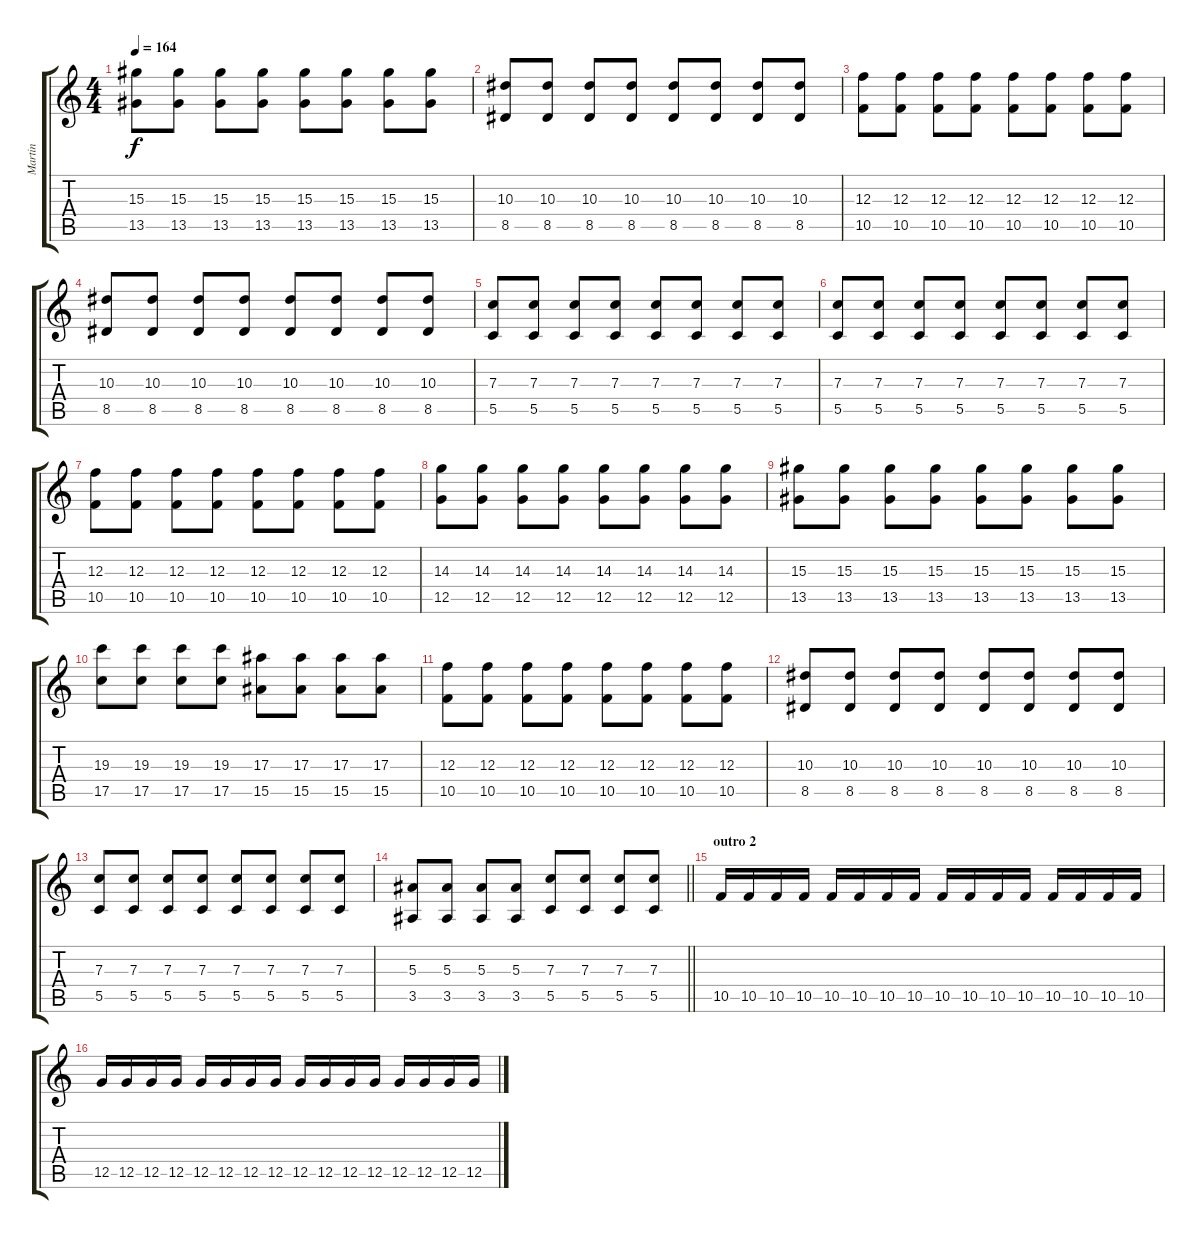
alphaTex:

\track ("Martin" "Martin") {instrument distortionguitar}
\staff {score tabs}
\tuning (D4 A3 F3 C3 G2 C2) {hide}
\ts (4 4)
\tempo 164
\clef g2
\ks c
(15.3 13.5).8{dy f} (15.3 13.5).8 (15.3 13.5).8 (15.3 13.5).8 (15.3 13.5).8 (15.3 13.5).8 (15.3 13.5).8 (15.3 13.5).8 |
(10.3 8.5).8 (10.3 8.5).8 (10.3 8.5).8 (10.3 8.5).8 (10.3 8.5).8 (10.3 8.5).8 (10.3 8.5).8 (10.3 8.5).8 |
(12.3 10.5).8 (12.3 10.5).8 (12.3 10.5).8 (12.3 10.5).8 (12.3 10.5).8 (12.3 10.5).8 (12.3 10.5).8 (12.3 10.5).8 |
(10.3 8.5).8 (10.3 8.5).8 (10.3 8.5).8 (10.3 8.5).8 (10.3 8.5).8 (10.3 8.5).8 (10.3 8.5).8 (10.3 8.5).8 |
(7.3 5.5).8 (7.3 5.5).8 (7.3 5.5).8 (7.3 5.5).8 (7.3 5.5).8 (7.3 5.5).8 (7.3 5.5).8 (7.3 5.5).8 |
(7.3 5.5).8 (7.3 5.5).8 (7.3 5.5).8 (7.3 5.5).8 (7.3 5.5).8 (7.3 5.5).8 (7.3 5.5).8 (7.3 5.5).8 |
(12.3 10.5).8 (12.3 10.5).8 (12.3 10.5).8 (12.3 10.5).8 (12.3 10.5).8 (12.3 10.5).8 (12.3 10.5).8 (12.3 10.5).8 |
(14.3 12.5).8 (14.3 12.5).8 (14.3 12.5).8 (14.3 12.5).8 (14.3 12.5).8 (14.3 12.5).8 (14.3 12.5).8 (14.3 12.5).8 |
(15.3 13.5).8 (15.3 13.5).8 (15.3 13.5).8 (15.3 13.5).8 (15.3 13.5).8 (15.3 13.5).8 (15.3 13.5).8 (15.3 13.5).8 |
(19.3 17.5).8 (19.3 17.5).8 (19.3 17.5).8 (19.3 17.5).8 (17.3 15.5).8 (17.3 15.5).8 (17.3 15.5).8 (17.3 15.5).8 |
(12.3 10.5).8 (12.3 10.5).8 (12.3 10.5).8 (12.3 10.5).8 (12.3 10.5).8 (12.3 10.5).8 (12.3 10.5).8 (12.3 10.5).8 |
(10.3 8.5).8 (10.3 8.5).8 (10.3 8.5).8 (10.3 8.5).8 (10.3 8.5).8 (10.3 8.5).8 (10.3 8.5).8 (10.3 8.5).8 |
(7.3 5.5).8 (7.3 5.5).8 (7.3 5.5).8 (7.3 5.5).8 (7.3 5.5).8 (7.3 5.5).8 (7.3 5.5).8 (7.3 5.5).8 |
\barLineRight lightlight
(5.3 3.5).8 (5.3 3.5).8 (5.3 3.5).8 (5.3 3.5).8 (7.3 5.5).8 (7.3 5.5).8 (7.3 5.5).8 (7.3 5.5).8 |
\section ("" "outro 2")
10.5.16 10.5.16 10.5.16 10.5.16 10.5.16 10.5.16 10.5.16 10.5.16 10.5.16 10.5.16 10.5.16 10.5.16 10.5.16 10.5.16 10.5.16 10.5.16 |
12.5.16 12.5.16 12.5.16 12.5.16 12.5.16 12.5.16 12.5.16 12.5.16 12.5.16 12.5.16 12.5.16 12.5.16 12.5.16 12.5.16 12.5.16 12.5.16
